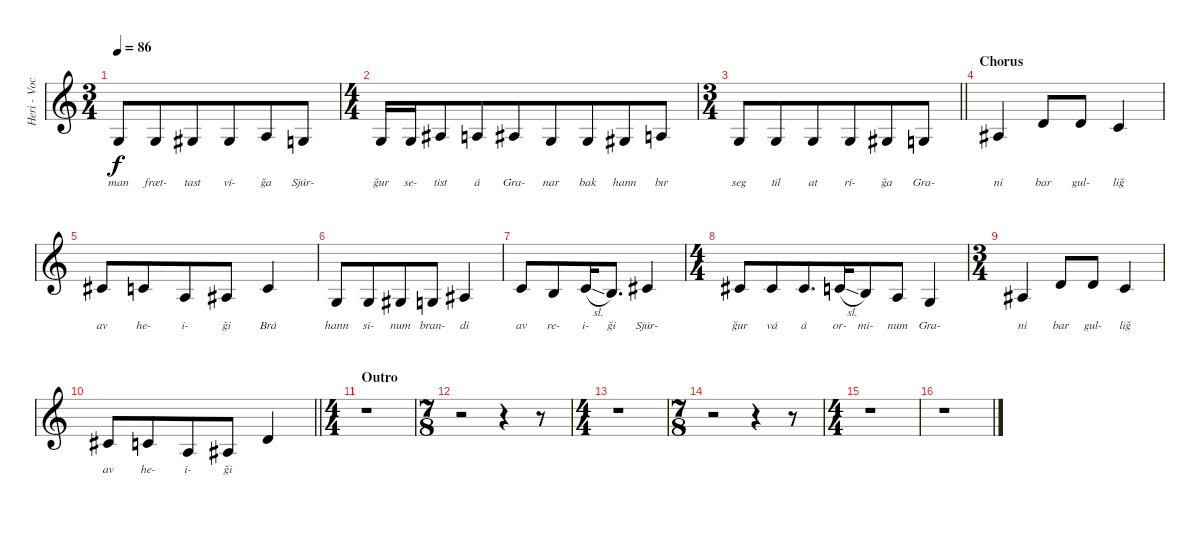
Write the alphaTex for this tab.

\track ("Heri - Vocals" "Heri - Voc") {instrument lead2sawtooth}
\staff {score}
\tuning (E4 B3 G3 D3 A2 E2) {hide}
\ts (3 4)
\tempo 86
\clef g2
\ks c
0.3.8{lyrics (0 "man") lyrics (1 "") lyrics (2 "") lyrics (3 "") lyrics (4 "") dy f} 0.3.8{lyrics (0 "fræt-") lyrics (1 "") lyrics (2 "") lyrics (3 "") lyrics (4 "") beam merge} 1.3.8{lyrics (0 "tast") lyrics (1 "") lyrics (2 "") lyrics (3 "") lyrics (4 "")} 1.3.8{lyrics (0 "ví-") lyrics (1 "") lyrics (2 "") lyrics (3 "") lyrics (4 "") beam merge} 2.3.8{lyrics (0 "ğa") lyrics (1 "") lyrics (2 "") lyrics (3 "") lyrics (4 "")} 0.3.8{lyrics (0 "Sjúr-") lyrics (1 "") lyrics (2 "") lyrics (3 "") lyrics (4 "")} |
\ts (4 4)
0.3.16{lyrics (0 "ğur") lyrics (1 "") lyrics (2 "") lyrics (3 "") lyrics (4 "")} 0.3.16{lyrics (0 "se-") lyrics (1 "") lyrics (2 "") lyrics (3 "") lyrics (4 "")} 3.3.8{lyrics (0 "tist") lyrics (1 "") lyrics (2 "") lyrics (3 "") lyrics (4 "") beam merge} 2.3.8{lyrics (0 "á") lyrics (1 "") lyrics (2 "") lyrics (3 "") lyrics (4 "")} 3.3.8{lyrics (0 "Gra-") lyrics (1 "") lyrics (2 "") lyrics (3 "") lyrics (4 "") beam merge} 0.3.8{lyrics (0 "nar") lyrics (1 "") lyrics (2 "") lyrics (3 "") lyrics (4 "")} 0.3.8{lyrics (0 "bak") lyrics (1 "") lyrics (2 "") lyrics (3 "") lyrics (4 "") beam merge} 1.3.8{lyrics (0 "hann") lyrics (1 "") lyrics (2 "") lyrics (3 "") lyrics (4 "")} 2.3.8{lyrics (0 "bır") lyrics (1 "") lyrics (2 "") lyrics (3 "") lyrics (4 "")} |
\ts (3 4)
\barLineRight lightlight
0.3.8{lyrics (0 "seg") lyrics (1 "") lyrics (2 "") lyrics (3 "") lyrics (4 "")} 0.3.8{lyrics (0 "til") lyrics (1 "") lyrics (2 "") lyrics (3 "") lyrics (4 "") beam merge} 0.3.8{lyrics (0 "at") lyrics (1 "") lyrics (2 "") lyrics (3 "") lyrics (4 "")} 0.3.8{lyrics (0 "rí-") lyrics (1 "") lyrics (2 "") lyrics (3 "") lyrics (4 "") beam merge} 1.3.8{lyrics (0 "ğa") lyrics (1 "") lyrics (2 "") lyrics (3 "") lyrics (4 "")} 0.3.8{lyrics (0 "Gra-") lyrics (1 "") lyrics (2 "") lyrics (3 "") lyrics (4 "")} |
\section ("" "Chorus")
3.3.4{lyrics (0 "ni") lyrics (1 "") lyrics (2 "") lyrics (3 "") lyrics (4 "")} 7.3.8{lyrics (0 "bar") lyrics (1 "") lyrics (2 "") lyrics (3 "") lyrics (4 "")} 7.3.8{lyrics (0 "gul-") lyrics (1 "") lyrics (2 "") lyrics (3 "") lyrics (4 "")} 5.3.4{lyrics (0 "liğ") lyrics (1 "") lyrics (2 "") lyrics (3 "") lyrics (4 "")} |
6.3.8{lyrics (0 "av") lyrics (1 "") lyrics (2 "") lyrics (3 "") lyrics (4 "")} 5.3.8{lyrics (0 "he-") lyrics (1 "") lyrics (2 "") lyrics (3 "") lyrics (4 "") beam merge} 2.3.8{lyrics (0 "i-") lyrics (1 "") lyrics (2 "") lyrics (3 "") lyrics (4 "")} 3.3.8{lyrics (0 "ği") lyrics (1 "") lyrics (2 "") lyrics (3 "") lyrics (4 "")} 5.3.4{lyrics (0 "Brá") lyrics (1 "") lyrics (2 "") lyrics (3 "") lyrics (4 "")} |
0.3.8{lyrics (0 "hann") lyrics (1 "") lyrics (2 "") lyrics (3 "") lyrics (4 "")} 0.3.8{lyrics (0 "si-") lyrics (1 "") lyrics (2 "") lyrics (3 "") lyrics (4 "") beam merge} 1.3.8{lyrics (0 "num") lyrics (1 "") lyrics (2 "") lyrics (3 "") lyrics (4 "")} 0.3.8{lyrics (0 "bran-") lyrics (1 "") lyrics (2 "") lyrics (3 "") lyrics (4 "")} 3.3.4{lyrics (0 "di") lyrics (1 "") lyrics (2 "") lyrics (3 "") lyrics (4 "")} |
5.3.8{lyrics (0 "av") lyrics (1 "") lyrics (2 "") lyrics (3 "") lyrics (4 "")} 4.3.8{lyrics (0 "re-") lyrics (1 "") lyrics (2 "") lyrics (3 "") lyrics (4 "") beam merge} 5.3{sl}.16{lyrics (0 "i-") lyrics (1 "") lyrics (2 "") lyrics (3 "") lyrics (4 "")} 4.3.8{d lyrics (0 "ği") lyrics (1 "") lyrics (2 "") lyrics (3 "") lyrics (4 "")} 6.3.4{lyrics (0 "Sjúr-") lyrics (1 "") lyrics (2 "") lyrics (3 "") lyrics (4 "")} |
\ts (4 4)
6.3.8{lyrics (0 "ğur") lyrics (1 "") lyrics (2 "") lyrics (3 "") lyrics (4 "")} 6.3.8{lyrics (0 "vá") lyrics (1 "") lyrics (2 "") lyrics (3 "") lyrics (4 "") beam merge} 6.3.8{d lyrics (0 "á") lyrics (1 "") lyrics (2 "") lyrics (3 "") lyrics (4 "")} 5.3{sl}.16{lyrics (0 "or-") lyrics (1 "") lyrics (2 "") lyrics (3 "") lyrics (4 "") beam merge} 4.3.8{lyrics (0 "mi-") lyrics (1 "") lyrics (2 "") lyrics (3 "") lyrics (4 "")} 2.3.8{lyrics (0 "num") lyrics (1 "") lyrics (2 "") lyrics (3 "") lyrics (4 "")} 0.3.4{lyrics (0 "Gra-") lyrics (1 "") lyrics (2 "") lyrics (3 "") lyrics (4 "")} |
\ts (3 4)
3.3.4{lyrics (0 "ni") lyrics (1 "") lyrics (2 "") lyrics (3 "") lyrics (4 "")} 7.3.8{lyrics (0 "bar") lyrics (1 "") lyrics (2 "") lyrics (3 "") lyrics (4 "")} 7.3.8{lyrics (0 "gul-") lyrics (1 "") lyrics (2 "") lyrics (3 "") lyrics (4 "")} 5.3.4{lyrics (0 "liğ") lyrics (1 "") lyrics (2 "") lyrics (3 "") lyrics (4 "")} |
\barLineRight lightlight
6.3.8{lyrics (0 "av") lyrics (1 "") lyrics (2 "") lyrics (3 "") lyrics (4 "")} 5.3.8{lyrics (0 "he-") lyrics (1 "") lyrics (2 "") lyrics (3 "") lyrics (4 "") beam merge} 2.3.8{lyrics (0 "i-") lyrics (1 "") lyrics (2 "") lyrics (3 "") lyrics (4 "")} 3.3.8{lyrics (0 "ği") lyrics (1 "") lyrics (2 "") lyrics (3 "") lyrics (4 "")} 7.3.4 |
\ts (4 4)
\section ("" "Outro")
r.1 |
\ts (7 8)
r.2 r.4 r.8 |
\ts (4 4)
r.1 |
\ts (7 8)
r.2 r.4 r.8 |
\ts (4 4)
r.1 |
r.1
